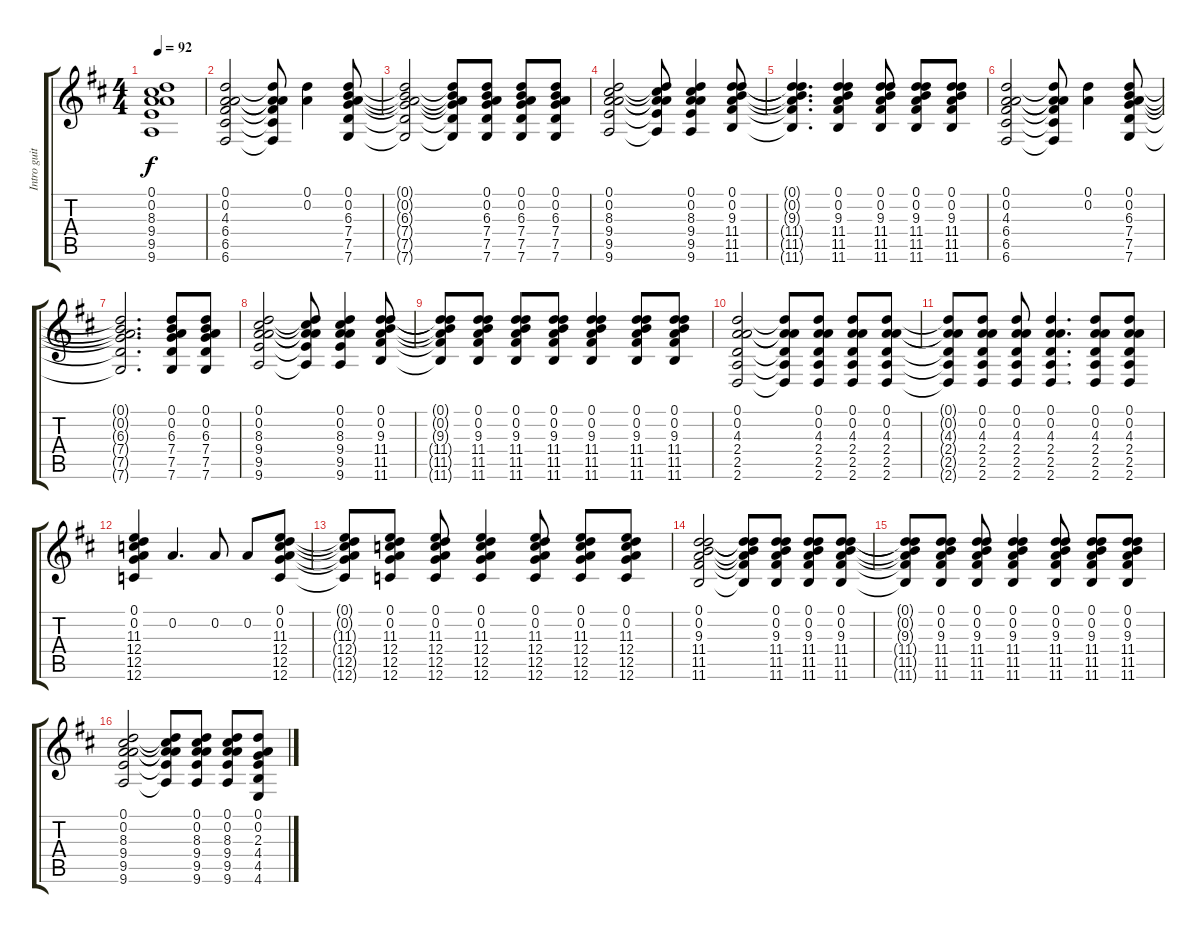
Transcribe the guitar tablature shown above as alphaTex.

\track ("Intro guitar" "Intro guit") {instrument acousticguitarsteel}
\staff {score tabs}
\tuning (D4 A3 F3 C3 G2 C2) {hide}
\ts (4 4)
\tempo 92
\clef g2
\ks d
(0.1{t} 0.2{t} 8.3{t} 9.4{t} 9.5{t} 9.6{t}).1{dy f} |
(0.1 0.2 4.3 6.4 6.5 6.6).2 (0.1{t} 0.2{t} 4.3{t} 6.4{t} 6.5{t} 6.6{t}).8 (0.1 0.2).4 (0.1 0.2 6.3 7.4 7.5 7.6).8 |
(0.1{t} 0.2{t} 6.3{t} 7.4{t} 7.5{t} 7.6{t}).2 (0.1{t} 0.2{t} 6.3{t} 7.4{t} 7.5{t} 7.6{t}).8 (0.1 0.2 6.3 7.4 7.5 7.6).8 (0.1 0.2 6.3 7.4 7.5 7.6).8 (0.1 0.2 6.3 7.4 7.5 7.6).8 |
(0.1 0.2 8.3 9.4 9.5 9.6).2 (0.1{t} 0.2{t} 8.3{t} 9.4{t} 9.5{t} 9.6{t}).8 (0.1 0.2 8.3 9.4 9.5 9.6).4 (0.1 0.2 9.3 11.4 11.5 11.6).8 |
(0.1{t} 0.2{t} 9.3{t} 11.4{t} 11.5{t} 11.6{t}).4{d} (0.1 0.2 9.3 11.4 11.5 11.6).4 (0.1 0.2 9.3 11.4 11.5 11.6).8 (0.1 0.2 9.3 11.4 11.5 11.6).8 (0.1 0.2 9.3 11.4 11.5 11.6).8 |
(0.1 0.2 4.3 6.4 6.5 6.6).2 (0.1{t} 0.2{t} 4.3{t} 6.4{t} 6.5{t} 6.6{t}).8 (0.1 0.2).4 (0.1 0.2 6.3 7.4 7.5 7.6).8 |
(0.1{t} 0.2{t} 6.3{t} 7.4{t} 7.5{t} 7.6{t}).2{d} (0.1 0.2 6.3 7.4 7.5 7.6).8 (0.1 0.2 6.3 7.4 7.5 7.6).8 |
(0.1 0.2 8.3 9.4 9.5 9.6).2 (0.1{t} 0.2{t} 8.3{t} 9.4{t} 9.5{t} 9.6{t}).8 (0.1 0.2 8.3 9.4 9.5 9.6).4 (0.1 0.2 9.3 11.4 11.5 11.6).8 |
(0.1{t} 0.2{t} 9.3{t} 11.4{t} 11.5{t} 11.6{t}).8 (0.1 0.2 9.3 11.4 11.5 11.6).8 (0.1 0.2 9.3 11.4 11.5 11.6).8 (0.1 0.2 9.3 11.4 11.5 11.6).8 (0.1 0.2 9.3 11.4 11.5 11.6).4 (0.1 0.2 9.3 11.4 11.5 11.6).8 (0.1 0.2 9.3 11.4 11.5 11.6).8 |
(0.1 0.2 4.3 2.4 2.5 2.6).2 (0.1{t} 0.2{t} 4.3{t} 2.4{t} 2.5{t} 2.6{t}).8 (0.1 0.2 4.3 2.4 2.5 2.6).8 (0.1 0.2 4.3 2.4 2.5 2.6).8 (0.1 0.2 4.3 2.4 2.5 2.6).8 |
(0.1{t} 0.2{t} 4.3{t} 2.4{t} 2.5{t} 2.6{t}).8 (0.1 0.2 4.3 2.4 2.5 2.6).8 (0.1 0.2 4.3 2.4 2.5 2.6).8 (0.1 0.2 4.3 2.4 2.5 2.6).4{d} (0.1 0.2 4.3 2.4 2.5 2.6).8 (0.1 0.2 4.3 2.4 2.5 2.6).8 |
(0.1 0.2 11.3 12.4 12.5 12.6).4 0.2.4{d} 0.2.8 0.2.8 (0.1 0.2 11.3 12.4 12.5 12.6).8 |
(0.1{t} 0.2{t} 11.3{t} 12.4{t} 12.5{t} 12.6{t}).8 (0.1 0.2 11.3 12.4 12.5 12.6).8 (0.1 0.2 11.3 12.4 12.5 12.6).8 (0.1 0.2 11.3 12.4 12.5 12.6).4 (0.1 0.2 11.3 12.4 12.5 12.6).8 (0.1 0.2 11.3 12.4 12.5 12.6).8 (0.1 0.2 11.3 12.4 12.5 12.6).8 |
(0.1 0.2 9.3 11.4 11.5 11.6).2 (0.1{t} 0.2{t} 9.3{t} 11.4{t} 11.5{t} 11.6{t}).8 (0.1 0.2 9.3 11.4 11.5 11.6).8 (0.1 0.2 9.3 11.4 11.5 11.6).8 (0.1 0.2 9.3 11.4 11.5 11.6).8 |
(0.1{t} 0.2{t} 9.3{t} 11.4{t} 11.5{t} 11.6{t}).8 (0.1 0.2 9.3 11.4 11.5 11.6).8 (0.1 0.2 9.3 11.4 11.5 11.6).8 (0.1 0.2 9.3 11.4 11.5 11.6).4 (0.1 0.2 9.3 11.4 11.5 11.6).8 (0.1 0.2 9.3 11.4 11.5 11.6).8 (0.1 0.2 9.3 11.4 11.5 11.6).8 |
(0.1 0.2 8.3 9.4 9.5 9.6).2 (0.1{t} 0.2{t} 8.3{t} 9.4{t} 9.5{t} 9.6{t}).8 (0.1 0.2 8.3 9.4 9.5 9.6).8 (0.1 0.2 8.3 9.4 9.5 9.6).8 (0.1 0.2 2.3 4.4 4.5 4.6).8
